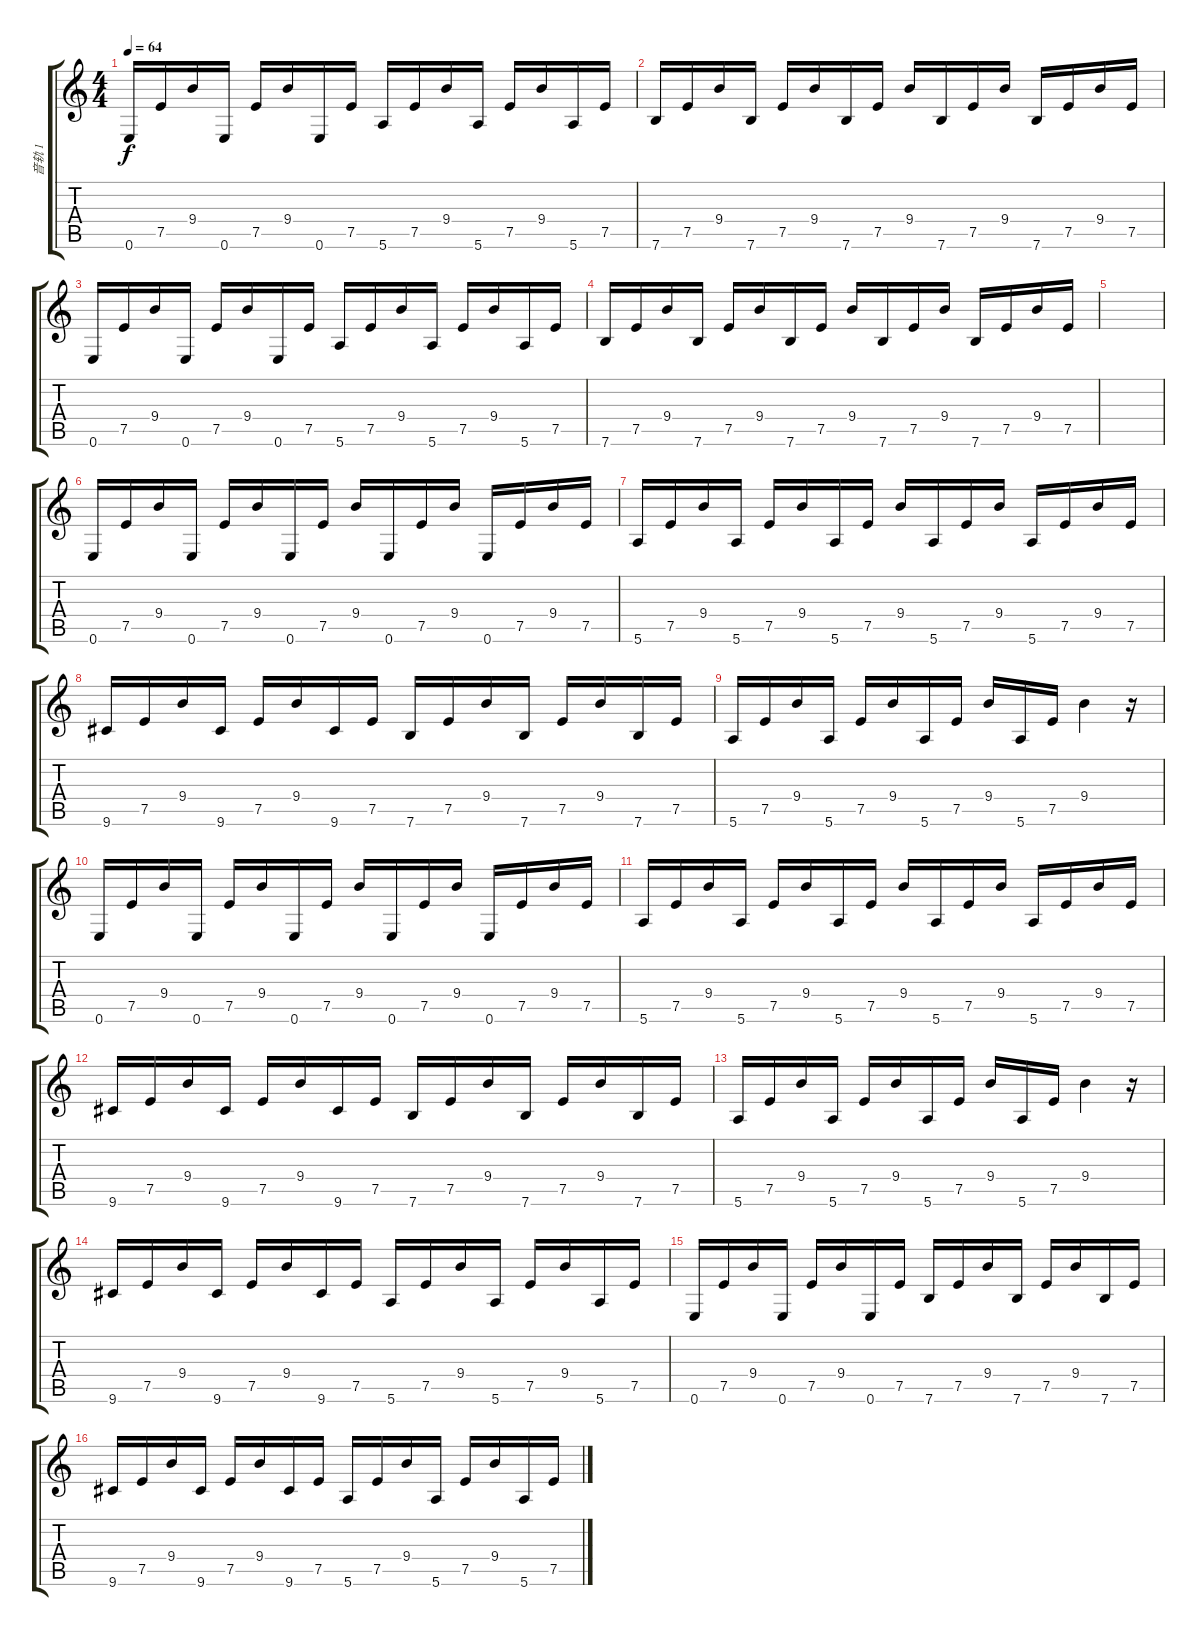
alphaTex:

\track ("音轨 1" "音轨 1") {instrument acousticguitarsteel}
\staff {score tabs}
\tuning (E4 B3 G3 D3 A2 E2) {hide}
\ts (4 4)
\tempo 64
\clef g2
\ks c
0.6.16{dy f} 7.5.16 9.4.16 0.6.16 7.5.16 9.4.16 0.6.16 7.5.16 5.6.16 7.5.16 9.4.16 5.6.16 7.5.16 9.4.16 5.6.16 7.5.16 |
7.6.16 7.5.16 9.4.16 7.6.16 7.5.16 9.4.16 7.6.16 7.5.16 9.4.16 7.6.16 7.5.16 9.4.16 7.6.16 7.5.16 9.4.16 7.5.16 |
0.6.16 7.5.16 9.4.16 0.6.16 7.5.16 9.4.16 0.6.16 7.5.16 5.6.16 7.5.16 9.4.16 5.6.16 7.5.16 9.4.16 5.6.16 7.5.16 |
7.6.16 7.5.16 9.4.16 7.6.16 7.5.16 9.4.16 7.6.16 7.5.16 9.4.16 7.6.16 7.5.16 9.4.16 7.6.16 7.5.16 9.4.16 7.5.16 |
|
0.6.16 7.5.16 9.4.16 0.6.16 7.5.16 9.4.16 0.6.16 7.5.16 9.4.16 0.6.16 7.5.16 9.4.16 0.6.16 7.5.16 9.4.16 7.5.16 |
5.6.16 7.5.16 9.4.16 5.6.16 7.5.16 9.4.16 5.6.16 7.5.16 9.4.16 5.6.16 7.5.16 9.4.16 5.6.16 7.5.16 9.4.16 7.5.16 |
9.6.16 7.5.16 9.4.16 9.6.16 7.5.16 9.4.16 9.6.16 7.5.16 7.6.16 7.5.16 9.4.16 7.6.16 7.5.16 9.4.16 7.6.16 7.5.16 |
5.6.16 7.5.16 9.4.16 5.6.16 7.5.16 9.4.16 5.6.16 7.5.16 9.4.16 5.6.16 7.5.16 9.4.4 r.16 |
0.6.16 7.5.16 9.4.16 0.6.16 7.5.16 9.4.16 0.6.16 7.5.16 9.4.16 0.6.16 7.5.16 9.4.16 0.6.16 7.5.16 9.4.16 7.5.16 |
5.6.16 7.5.16 9.4.16 5.6.16 7.5.16 9.4.16 5.6.16 7.5.16 9.4.16 5.6.16 7.5.16 9.4.16 5.6.16 7.5.16 9.4.16 7.5.16 |
9.6.16 7.5.16 9.4.16 9.6.16 7.5.16 9.4.16 9.6.16 7.5.16 7.6.16 7.5.16 9.4.16 7.6.16 7.5.16 9.4.16 7.6.16 7.5.16 |
5.6.16 7.5.16 9.4.16 5.6.16 7.5.16 9.4.16 5.6.16 7.5.16 9.4.16 5.6.16 7.5.16 9.4.4 r.16 |
9.6.16 7.5.16 9.4.16 9.6.16 7.5.16 9.4.16 9.6.16 7.5.16 5.6.16 7.5.16 9.4.16 5.6.16 7.5.16 9.4.16 5.6.16 7.5.16 |
0.6.16 7.5.16 9.4.16 0.6.16 7.5.16 9.4.16 0.6.16 7.5.16 7.6.16 7.5.16 9.4.16 7.6.16 7.5.16 9.4.16 7.6.16 7.5.16 |
9.6.16 7.5.16 9.4.16 9.6.16 7.5.16 9.4.16 9.6.16 7.5.16 5.6.16 7.5.16 9.4.16 5.6.16 7.5.16 9.4.16 5.6.16 7.5.16
